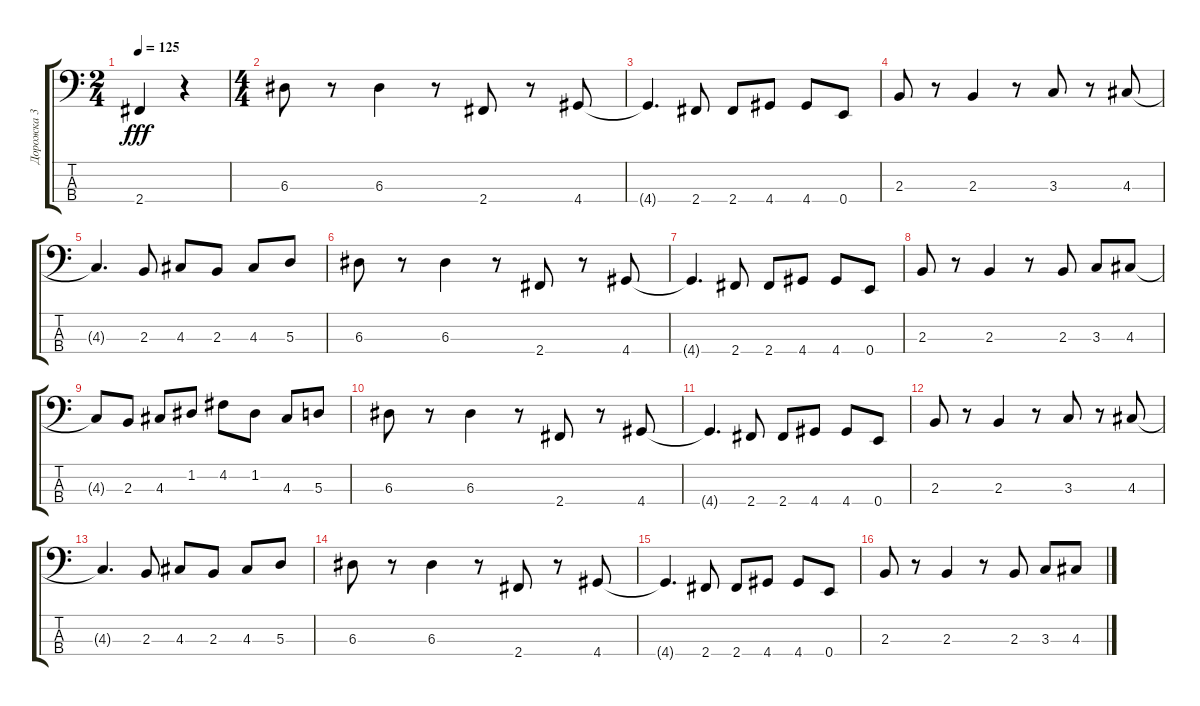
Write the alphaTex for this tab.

\track ("Дорожка 3" "Дорожка 3") {instrument electricbassfinger}
\staff {score tabs}
\tuning (G2 D2 A1 E1) {hide}
\ts (2 4)
\tempo 125
\clef f4
\ks c
2.4.4{dy fff} r.4 |
\ts (4 4)
6.3.8 r.8 6.3.4 r.8 2.4.8 r.8 4.4.8 |
4.4{t}.4{d} 2.4.8 2.4.8 4.4.8 4.4.8 0.4.8 |
2.3.8 r.8 2.3.4 r.8 3.3.8 r.8 4.3.8 |
4.3{t}.4{d} 2.3.8 4.3.8 2.3.8 4.3.8 5.3.8 |
6.3.8 r.8 6.3.4 r.8 2.4.8 r.8 4.4.8 |
4.4{t}.4{d} 2.4.8 2.4.8 4.4.8 4.4.8 0.4.8 |
2.3.8 r.8 2.3.4 r.8 2.3.8 3.3.8 4.3.8 |
4.3{t}.8 2.3.8 4.3.8 1.2.8 4.2.8 1.2.8 4.3.8 5.3.8 |
6.3.8 r.8 6.3.4 r.8 2.4.8 r.8 4.4.8 |
4.4{t}.4{d} 2.4.8 2.4.8 4.4.8 4.4.8 0.4.8 |
2.3.8 r.8 2.3.4 r.8 3.3.8 r.8 4.3.8 |
4.3{t}.4{d} 2.3.8 4.3.8 2.3.8 4.3.8 5.3.8 |
6.3.8 r.8 6.3.4 r.8 2.4.8 r.8 4.4.8 |
4.4{t}.4{d} 2.4.8 2.4.8 4.4.8 4.4.8 0.4.8 |
2.3.8 r.8 2.3.4 r.8 2.3.8 3.3.8 4.3.8
